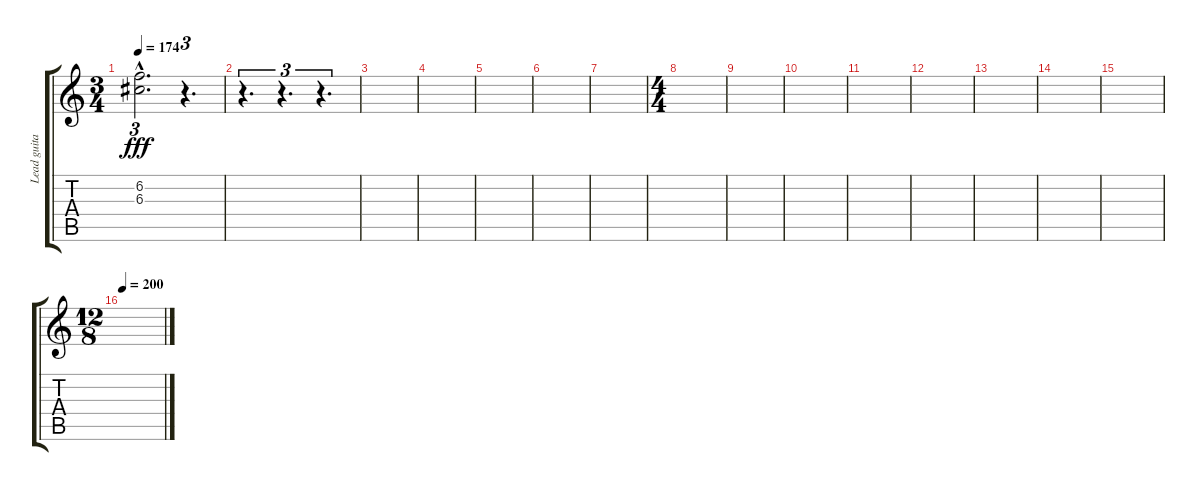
\track ("Lead guitar" "Lead guita") {instrument distortionguitar}
\staff {score tabs}
\tuning (E4 B3 G3 D3 A2 E2) {hide}
\ts (3 4)
\tempo 174
\clef g2
\ks c
(6.2{hac t} 6.3{hac t}).2{d tu (3 2) dy fff} r.4{d tu (3 2)} |
r.4{d tu (3 2)} r.4{d tu (3 2)} r.4{d tu (3 2)} |
|
|
|
|
|
\ts (4 4)
|
|
|
|
|
|
|
|
\ts (12 8)
\tempo 200
